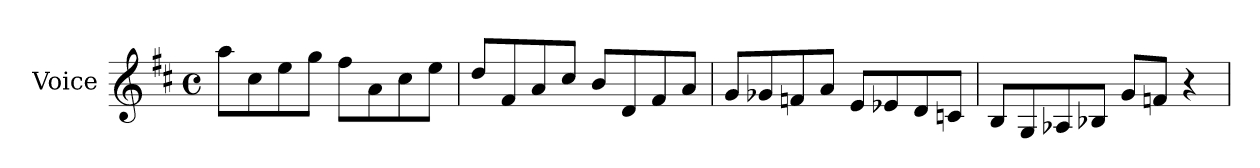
**kern
*part1
*staff1
*I"Voice
*I'Voice
*clefG2
*k[f#c#]
*M4/4
*met(c)
=1
8aa\L
8cc#\
8ee\
8gg\J
8ff#\L
8a\
8cc#\
8ee\J
=2
8dd/L
8f#/
8a/
8cc#/J
8b/L
8d/
8f#/
8a/J
=3
8g/L
8g-X/
8fn/
8a/J
8e/L
8e-X/
8d/
8cn/J
=4
8B/L
8G/
8A-X/
8B-X/J
8g/L
8fn/J
4r
=
*-
